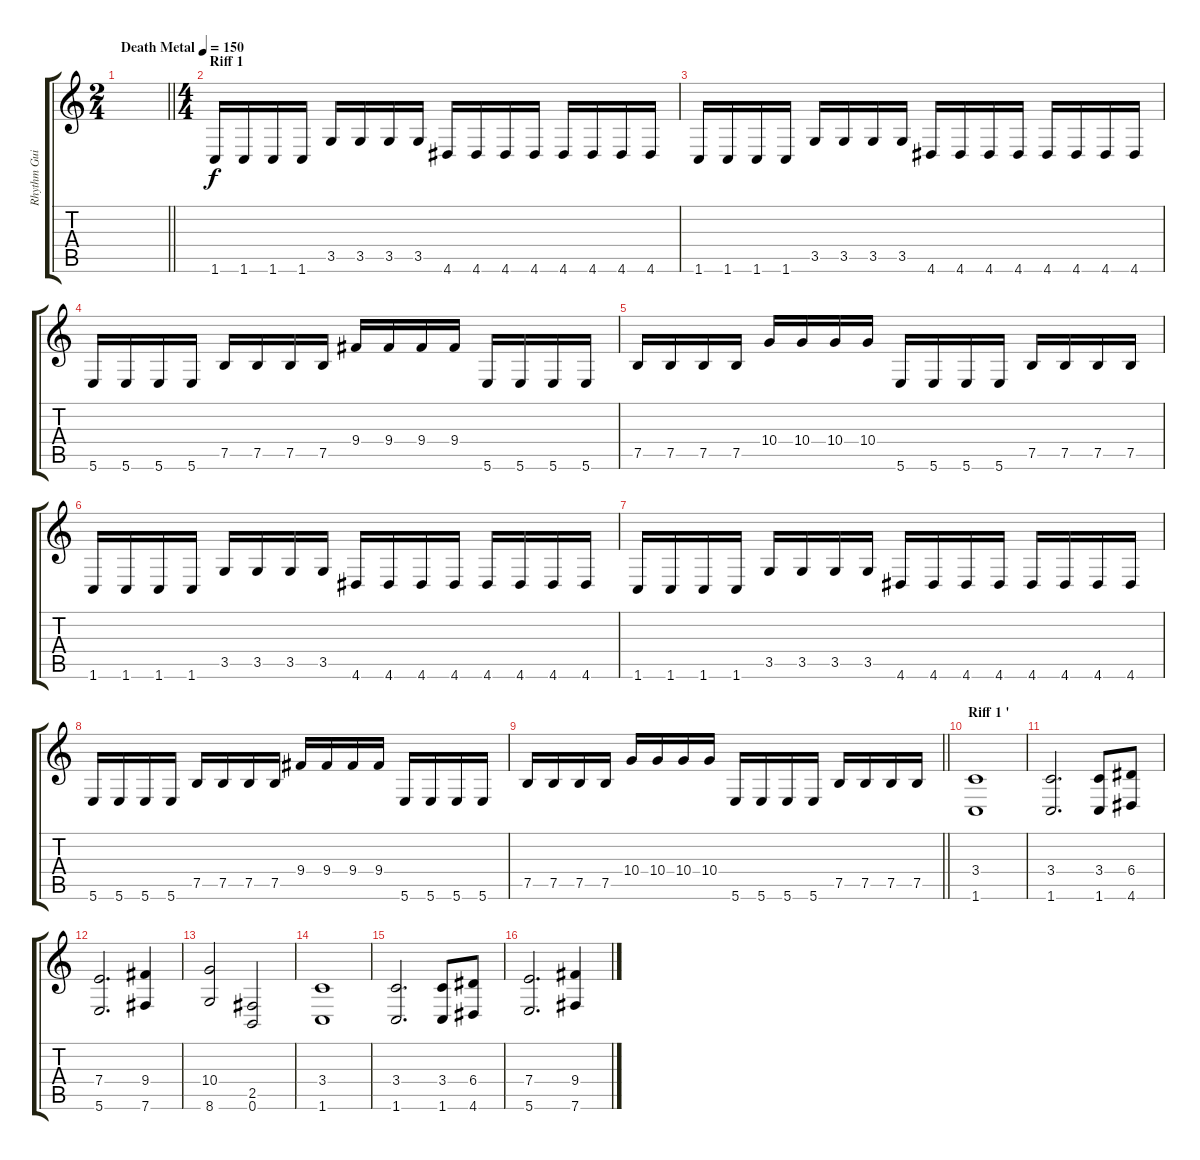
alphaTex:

\track ("Rhythm Guitar" "Rhythm Gui") {instrument distortionguitar}
\staff {score tabs}
\tuning (B3 Gb3 D3 A2 E2 B1) {hide}
\ts (2 4)
\tempo (150 "Death Metal")
\clef g2
\barLineRight lightlight
\ks c
|
\ts (4 4)
\section ("" "Riff 1")
1.6.16 1.6.16 1.6.16 1.6.16 3.5.16 3.5.16 3.5.16 3.5.16 4.6.16 4.6.16 4.6.16 4.6.16 4.6.16 4.6.16 4.6.16 4.6.16 |
1.6.16 1.6.16 1.6.16 1.6.16 3.5.16 3.5.16 3.5.16 3.5.16 4.6.16 4.6.16 4.6.16 4.6.16 4.6.16 4.6.16 4.6.16 4.6.16 |
5.6.16 5.6.16 5.6.16 5.6.16 7.5.16 7.5.16 7.5.16 7.5.16 9.4.16 9.4.16 9.4.16 9.4.16 5.6.16 5.6.16 5.6.16 5.6.16 |
7.5.16 7.5.16 7.5.16 7.5.16 10.4.16 10.4.16 10.4.16 10.4.16 5.6.16 5.6.16 5.6.16 5.6.16 7.5.16 7.5.16 7.5.16 7.5.16 |
1.6.16 1.6.16 1.6.16 1.6.16 3.5.16 3.5.16 3.5.16 3.5.16 4.6.16 4.6.16 4.6.16 4.6.16 4.6.16 4.6.16 4.6.16 4.6.16 |
1.6.16 1.6.16 1.6.16 1.6.16 3.5.16 3.5.16 3.5.16 3.5.16 4.6.16 4.6.16 4.6.16 4.6.16 4.6.16 4.6.16 4.6.16 4.6.16 |
5.6.16 5.6.16 5.6.16 5.6.16 7.5.16 7.5.16 7.5.16 7.5.16 9.4.16 9.4.16 9.4.16 9.4.16 5.6.16 5.6.16 5.6.16 5.6.16 |
\barLineRight lightlight
7.5.16 7.5.16 7.5.16 7.5.16 10.4.16 10.4.16 10.4.16 10.4.16 5.6.16 5.6.16 5.6.16 5.6.16 7.5.16 7.5.16 7.5.16 7.5.16 |
\section ("" "Riff 1 '")
(3.4 1.6).1 |
(3.4 1.6).2{d} (3.4 1.6).8 (6.4 4.6).8 |
(7.4 5.6).2{d} (9.4 7.6).4 |
(10.4 8.6).2 (2.5 0.6).2 |
(3.4 1.6).1 |
(3.4 1.6).2{d} (3.4 1.6).8 (6.4 4.6).8 |
(7.4 5.6).2{d} (9.4 7.6).4
